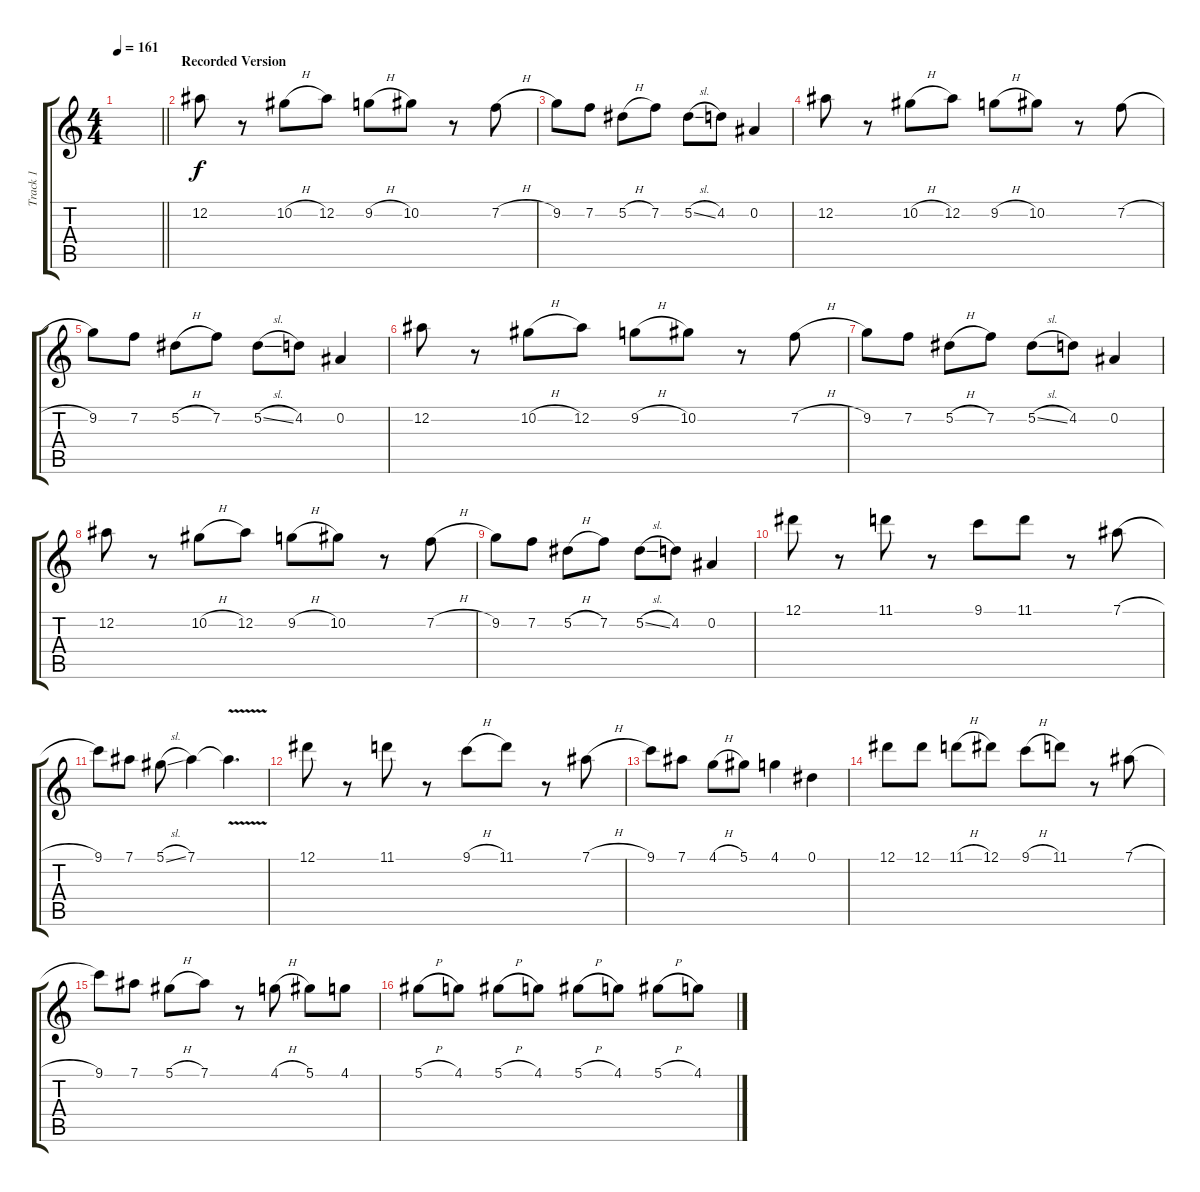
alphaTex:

\track ("Track 1" "Track 1") {instrument acousticguitarnylon}
\staff {score tabs}
\tuning (Eb4 Bb3 Gb3 Db3 Ab2 Eb2) {hide}
\ts (4 4)
\tempo 161
\clef g2
\barLineRight lightlight
\ks c
|
\section ("" "Recorded Version")
12.2.8 r.8 10.2{h}.8 12.2.8 9.2{h}.8 10.2.8 r.8 7.2{h}.8 |
9.2.8 7.2.8 5.2{h}.8 7.2.8 5.2{sl}.8 4.2.8 0.2.4 |
12.2.8 r.8 10.2{h}.8 12.2.8 9.2{h}.8 10.2.8 r.8 7.2{h}.8 |
9.2.8 7.2.8 5.2{h}.8 7.2.8 5.2{sl}.8 4.2.8 0.2.4 |
12.2.8 r.8 10.2{h}.8 12.2.8 9.2{h}.8 10.2.8 r.8 7.2{h}.8 |
9.2.8 7.2.8 5.2{h}.8 7.2.8 5.2{sl}.8 4.2.8 0.2.4 |
12.2.8 r.8 10.2{h}.8 12.2.8 9.2{h}.8 10.2.8 r.8 7.2{h}.8 |
9.2.8 7.2.8 5.2{h}.8 7.2.8 5.2{sl}.8 4.2.8 0.2.4 |
12.1.8 r.8 11.1.8 r.8 9.1.8 11.1.8 r.8 7.1{h}.8 |
9.1.8 7.1.8 5.1{sl}.8 7.1.4 7.1{v t}.4{d} |
12.1.8 r.8 11.1.8 r.8 9.1{h}.8 11.1.8 r.8 7.1{h}.8 |
9.1.8 7.1.8 4.1{h}.8 5.1.8 4.1.4 0.1.4 |
12.1.8 12.1.8 11.1{h}.8 12.1.8 9.1{h}.8 11.1.8 r.8 7.1{h}.8 |
9.1.8 7.1.8 5.1{h}.8 7.1.8 r.8 4.1{h}.8 5.1.8 4.1.8 |
5.1{h}.8 4.1.8 5.1{h}.8 4.1.8 5.1{h}.8 4.1.8 5.1{h}.8 4.1.8
